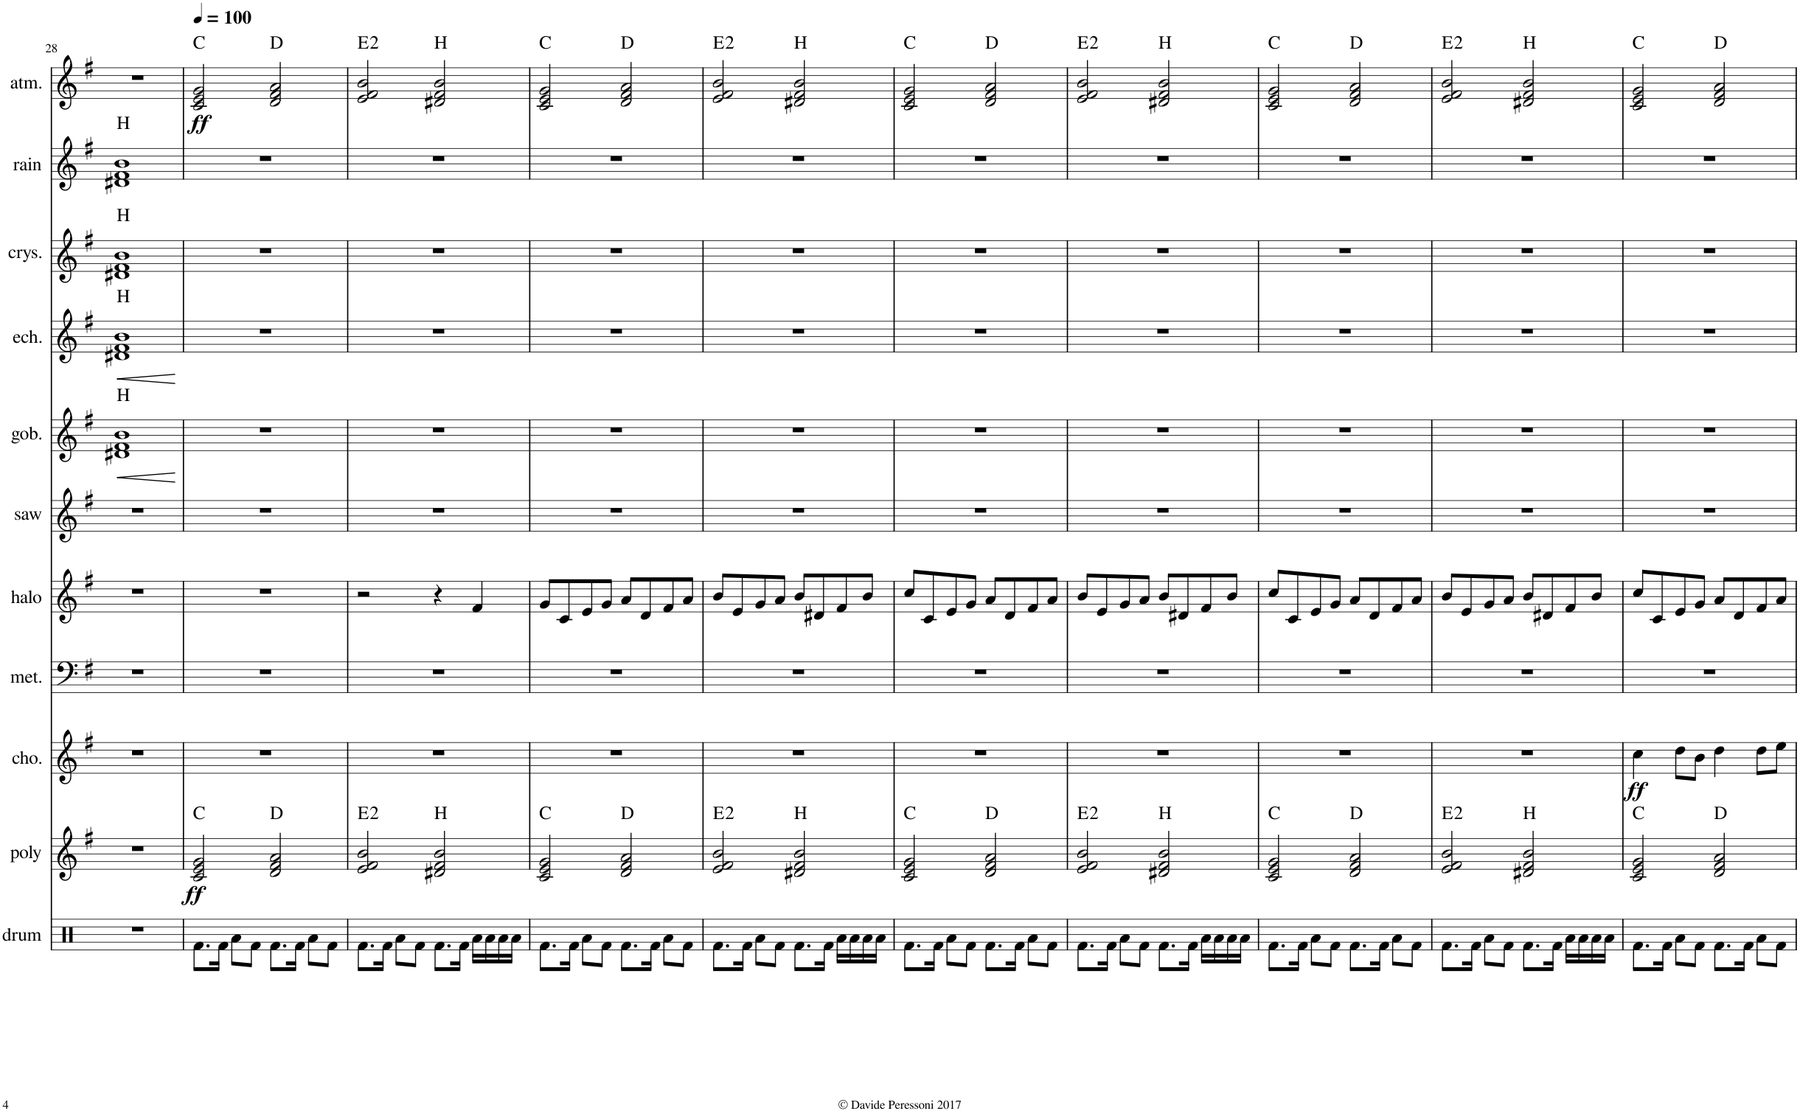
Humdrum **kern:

**kern	**kern	**dynam	**harte	**kern	**dynam	**kern	**kern	**kern	**kern	**dynam	**harte	**kern	**dynam	**harte	**kern	**harte	**kern	**harte	**kern	**dynam	**harte
*part11	*part10	*part10	*part10	*part9	*part9	*part8	*part7	*part6	*part5	*part5	*part5	*part4	*part4	*part4	*part3	*part3	*part2	*part2	*part1	*part1	*part1
*staff11	*staff10	*staff10	*	*staff9	*staff9	*staff8	*staff7	*staff6	*staff5	*staff5	*	*staff4	*staff4	*	*staff3	*	*staff2	*	*staff1	*staff1	*
*I"Synth. drum	*I"Synth. Poly	*	*	*I"Synth. Choir	*	*I"Synth. Metallic	*I"Synth. Halo	*I"Synth. Saw	*I"Synth. Goblins	*	*	*I"Synth. Echoes	*	*	*I"Synth. Crystal	*	*I"Synth. Rain	*	*I"Synth. atmosphere	*	*
*I'drum	*I'poly	*	*	*I'cho.	*	*I'met.	*I'halo	*I'saw	*I'gob.	*	*	*I'ech.	*	*	*I'crys.	*	*I'rain	*	*I'atm.	*	*
!!LO:PB:g=z
*clefX	*clefG2	*	*	*clefG2	*	*clefF4	*clefG2	*clefG2	*clefG2	*	*	*clefG2	*	*	*clefG2	*	*clefG2	*	*clefG2	*	*
*k[]	*k[f#]	*	*	*k[f#]	*	*k[f#]	*k[f#]	*k[f#]	*k[f#]	*	*	*k[f#]	*	*	*k[f#]	*	*k[f#]	*	*k[f#]	*	*
*M4/4	*M4/4	*	*	*M4/4	*	*M4/4	*M4/4	*M4/4	*M4/4	*	*	*M4/4	*	*	*M4/4	*	*M4/4	*	*M4/4	*	*
=28	=28	=28	=28	=28	=28	=28	=28	=28	=28	=28	=28	=28	=28	=28	=28	=28	=28	=28	=28	=28	=28
!	!	!	!	!	!	!	!	!	!	!LO:HP:b	!	!	!LO:HP:b	!	!	!	!	!	!	!	!
1r	1r	.	.	1r	.	1r	1r	1r	1d#X 1f# 1b	<	B:maj	1d#X 1f# 1b	<	B:maj	1d#X 1f# 1b	B:maj	1d#X 1f# 1b	B:maj	1r	.	.
.	.	.	.	.	.	.	.	.	.	[	.	.	[	.	.	.	.	.	.	.	.
=29	=29	=29	=29	=29	=29	=29	=29	=29	=29	=29	=29	=29	=29	=29	=29	=29	=29	=29	=29	=29	=29
*	*	*	*	*	*	*	*	*	*	*	*	*	*	*	*	*	*	*	*MM100	*	*
!	!	!LO:DY:b	!	!	!	!	!	!	!	!	!	!	!	!	!	!	!	!	!	!LO:DY:b	!
8.Rf\L	2c/ 2e/ 2g/	ff	C:maj	1r	.	1r	1r	1r	1r	.	.	1r	.	.	1r	.	1r	.	2c/ 2e/ 2g/	ff	C:maj
16Rf\Jk	.	.	.	.	.	.	.	.	.	.	.	.	.	.	.	.	.	.	.	.	.
8Ra\L	.	.	.	.	.	.	.	.	.	.	.	.	.	.	.	.	.	.	.	.	.
8Rf\J	.	.	.	.	.	.	.	.	.	.	.	.	.	.	.	.	.	.	.	.	.
8.Rf\L	2d/ 2f#/ 2a/	.	D:maj	.	.	.	.	.	.	.	.	.	.	.	.	.	.	.	2d/ 2f#/ 2a/	.	D:maj
16Rf\Jk	.	.	.	.	.	.	.	.	.	.	.	.	.	.	.	.	.	.	.	.	.
8Ra\L	.	.	.	.	.	.	.	.	.	.	.	.	.	.	.	.	.	.	.	.	.
8Rf\J	.	.	.	.	.	.	.	.	.	.	.	.	.	.	.	.	.	.	.	.	.
=30	=30	=30	=30	=30	=30	=30	=30	=30	=30	=30	=30	=30	=30	=30	=30	=30	=30	=30	=30	=30	=30
8.Rf\L	2e/ 2f#/ 2b/	.	E:maj(2)	1r	.	1r	2r	1r	1r	.	.	1r	.	.	1r	.	1r	.	2e/ 2f#/ 2b/	.	E:maj(2)
16Rf\Jk	.	.	.	.	.	.	.	.	.	.	.	.	.	.	.	.	.	.	.	.	.
8Ra\L	.	.	.	.	.	.	.	.	.	.	.	.	.	.	.	.	.	.	.	.	.
8Rf\J	.	.	.	.	.	.	.	.	.	.	.	.	.	.	.	.	.	.	.	.	.
8.Rf\L	2d#X/ 2f#/ 2b/	.	B:maj	.	.	.	4r	.	.	.	.	.	.	.	.	.	.	.	2d#X/ 2f#/ 2b/	.	B:maj
16Rf\Jk	.	.	.	.	.	.	.	.	.	.	.	.	.	.	.	.	.	.	.	.	.
16Ra\LL	.	.	.	.	.	.	4f#/	.	.	.	.	.	.	.	.	.	.	.	.	.	.
16Ra\	.	.	.	.	.	.	.	.	.	.	.	.	.	.	.	.	.	.	.	.	.
16Ra\	.	.	.	.	.	.	.	.	.	.	.	.	.	.	.	.	.	.	.	.	.
16Ra\JJ	.	.	.	.	.	.	.	.	.	.	.	.	.	.	.	.	.	.	.	.	.
=31	=31	=31	=31	=31	=31	=31	=31	=31	=31	=31	=31	=31	=31	=31	=31	=31	=31	=31	=31	=31	=31
8.Rf\L	2c/ 2e/ 2g/	.	C:maj	1r	.	1r	8g/L	1r	1r	.	.	1r	.	.	1r	.	1r	.	2c/ 2e/ 2g/	.	C:maj
.	.	.	.	.	.	.	8c/	.	.	.	.	.	.	.	.	.	.	.	.	.	.
16Rf\Jk	.	.	.	.	.	.	.	.	.	.	.	.	.	.	.	.	.	.	.	.	.
8Ra\L	.	.	.	.	.	.	8e/	.	.	.	.	.	.	.	.	.	.	.	.	.	.
8Rf\J	.	.	.	.	.	.	8g/J	.	.	.	.	.	.	.	.	.	.	.	.	.	.
8.Rf\L	2d/ 2f#/ 2a/	.	D:maj	.	.	.	8a/L	.	.	.	.	.	.	.	.	.	.	.	2d/ 2f#/ 2a/	.	D:maj
.	.	.	.	.	.	.	8d/	.	.	.	.	.	.	.	.	.	.	.	.	.	.
16Rf\Jk	.	.	.	.	.	.	.	.	.	.	.	.	.	.	.	.	.	.	.	.	.
8Ra\L	.	.	.	.	.	.	8f#/	.	.	.	.	.	.	.	.	.	.	.	.	.	.
8Rf\J	.	.	.	.	.	.	8a/J	.	.	.	.	.	.	.	.	.	.	.	.	.	.
=32	=32	=32	=32	=32	=32	=32	=32	=32	=32	=32	=32	=32	=32	=32	=32	=32	=32	=32	=32	=32	=32
8.Rf\L	2e/ 2f#/ 2b/	.	E:maj(2)	1r	.	1r	8b/L	1r	1r	.	.	1r	.	.	1r	.	1r	.	2e/ 2f#/ 2b/	.	E:maj(2)
.	.	.	.	.	.	.	8e/	.	.	.	.	.	.	.	.	.	.	.	.	.	.
16Rf\Jk	.	.	.	.	.	.	.	.	.	.	.	.	.	.	.	.	.	.	.	.	.
8Ra\L	.	.	.	.	.	.	8g/	.	.	.	.	.	.	.	.	.	.	.	.	.	.
8Rf\J	.	.	.	.	.	.	8a/J	.	.	.	.	.	.	.	.	.	.	.	.	.	.
8.Rf\L	2d#X/ 2f#/ 2b/	.	B:maj	.	.	.	8b/L	.	.	.	.	.	.	.	.	.	.	.	2d#X/ 2f#/ 2b/	.	B:maj
.	.	.	.	.	.	.	8d#X/	.	.	.	.	.	.	.	.	.	.	.	.	.	.
16Rf\Jk	.	.	.	.	.	.	.	.	.	.	.	.	.	.	.	.	.	.	.	.	.
16Ra\LL	.	.	.	.	.	.	8f#/	.	.	.	.	.	.	.	.	.	.	.	.	.	.
16Ra\	.	.	.	.	.	.	.	.	.	.	.	.	.	.	.	.	.	.	.	.	.
16Ra\	.	.	.	.	.	.	8b/J	.	.	.	.	.	.	.	.	.	.	.	.	.	.
16Ra\JJ	.	.	.	.	.	.	.	.	.	.	.	.	.	.	.	.	.	.	.	.	.
=33	=33	=33	=33	=33	=33	=33	=33	=33	=33	=33	=33	=33	=33	=33	=33	=33	=33	=33	=33	=33	=33
8.Rf\L	2c/ 2e/ 2g/	.	C:maj	1r	.	1r	8cc/L	1r	1r	.	.	1r	.	.	1r	.	1r	.	2c/ 2e/ 2g/	.	C:maj
.	.	.	.	.	.	.	8c/	.	.	.	.	.	.	.	.	.	.	.	.	.	.
16Rf\Jk	.	.	.	.	.	.	.	.	.	.	.	.	.	.	.	.	.	.	.	.	.
8Ra\L	.	.	.	.	.	.	8e/	.	.	.	.	.	.	.	.	.	.	.	.	.	.
8Rf\J	.	.	.	.	.	.	8g/J	.	.	.	.	.	.	.	.	.	.	.	.	.	.
8.Rf\L	2d/ 2f#/ 2a/	.	D:maj	.	.	.	8a/L	.	.	.	.	.	.	.	.	.	.	.	2d/ 2f#/ 2a/	.	D:maj
.	.	.	.	.	.	.	8d/	.	.	.	.	.	.	.	.	.	.	.	.	.	.
16Rf\Jk	.	.	.	.	.	.	.	.	.	.	.	.	.	.	.	.	.	.	.	.	.
8Ra\L	.	.	.	.	.	.	8f#/	.	.	.	.	.	.	.	.	.	.	.	.	.	.
8Rf\J	.	.	.	.	.	.	8a/J	.	.	.	.	.	.	.	.	.	.	.	.	.	.
=34	=34	=34	=34	=34	=34	=34	=34	=34	=34	=34	=34	=34	=34	=34	=34	=34	=34	=34	=34	=34	=34
8.Rf\L	2e/ 2f#/ 2b/	.	E:maj(2)	1r	.	1r	8b/L	1r	1r	.	.	1r	.	.	1r	.	1r	.	2e/ 2f#/ 2b/	.	E:maj(2)
.	.	.	.	.	.	.	8e/	.	.	.	.	.	.	.	.	.	.	.	.	.	.
16Rf\Jk	.	.	.	.	.	.	.	.	.	.	.	.	.	.	.	.	.	.	.	.	.
8Ra\L	.	.	.	.	.	.	8g/	.	.	.	.	.	.	.	.	.	.	.	.	.	.
8Rf\J	.	.	.	.	.	.	8a/J	.	.	.	.	.	.	.	.	.	.	.	.	.	.
8.Rf\L	2d#X/ 2f#/ 2b/	.	B:maj	.	.	.	8b/L	.	.	.	.	.	.	.	.	.	.	.	2d#X/ 2f#/ 2b/	.	B:maj
.	.	.	.	.	.	.	8d#X/	.	.	.	.	.	.	.	.	.	.	.	.	.	.
16Rf\Jk	.	.	.	.	.	.	.	.	.	.	.	.	.	.	.	.	.	.	.	.	.
16Ra\LL	.	.	.	.	.	.	8f#/	.	.	.	.	.	.	.	.	.	.	.	.	.	.
16Ra\	.	.	.	.	.	.	.	.	.	.	.	.	.	.	.	.	.	.	.	.	.
16Ra\	.	.	.	.	.	.	8b/J	.	.	.	.	.	.	.	.	.	.	.	.	.	.
16Ra\JJ	.	.	.	.	.	.	.	.	.	.	.	.	.	.	.	.	.	.	.	.	.
=35	=35	=35	=35	=35	=35	=35	=35	=35	=35	=35	=35	=35	=35	=35	=35	=35	=35	=35	=35	=35	=35
8.Rf\L	2c/ 2e/ 2g/	.	C:maj	1r	.	1r	8cc/L	1r	1r	.	.	1r	.	.	1r	.	1r	.	2c/ 2e/ 2g/	.	C:maj
.	.	.	.	.	.	.	8c/	.	.	.	.	.	.	.	.	.	.	.	.	.	.
16Rf\Jk	.	.	.	.	.	.	.	.	.	.	.	.	.	.	.	.	.	.	.	.	.
8Ra\L	.	.	.	.	.	.	8e/	.	.	.	.	.	.	.	.	.	.	.	.	.	.
8Rf\J	.	.	.	.	.	.	8g/J	.	.	.	.	.	.	.	.	.	.	.	.	.	.
8.Rf\L	2d/ 2f#/ 2a/	.	D:maj	.	.	.	8a/L	.	.	.	.	.	.	.	.	.	.	.	2d/ 2f#/ 2a/	.	D:maj
.	.	.	.	.	.	.	8d/	.	.	.	.	.	.	.	.	.	.	.	.	.	.
16Rf\Jk	.	.	.	.	.	.	.	.	.	.	.	.	.	.	.	.	.	.	.	.	.
8Ra\L	.	.	.	.	.	.	8f#/	.	.	.	.	.	.	.	.	.	.	.	.	.	.
8Rf\J	.	.	.	.	.	.	8a/J	.	.	.	.	.	.	.	.	.	.	.	.	.	.
=36	=36	=36	=36	=36	=36	=36	=36	=36	=36	=36	=36	=36	=36	=36	=36	=36	=36	=36	=36	=36	=36
8.Rf\L	2e/ 2f#/ 2b/	.	E:maj(2)	1r	.	1r	8b/L	1r	1r	.	.	1r	.	.	1r	.	1r	.	2e/ 2f#/ 2b/	.	E:maj(2)
.	.	.	.	.	.	.	8e/	.	.	.	.	.	.	.	.	.	.	.	.	.	.
16Rf\Jk	.	.	.	.	.	.	.	.	.	.	.	.	.	.	.	.	.	.	.	.	.
8Ra\L	.	.	.	.	.	.	8g/	.	.	.	.	.	.	.	.	.	.	.	.	.	.
8Rf\J	.	.	.	.	.	.	8a/J	.	.	.	.	.	.	.	.	.	.	.	.	.	.
8.Rf\L	2d#X/ 2f#/ 2b/	.	B:maj	.	.	.	8b/L	.	.	.	.	.	.	.	.	.	.	.	2d#X/ 2f#/ 2b/	.	B:maj
.	.	.	.	.	.	.	8d#X/	.	.	.	.	.	.	.	.	.	.	.	.	.	.
16Rf\Jk	.	.	.	.	.	.	.	.	.	.	.	.	.	.	.	.	.	.	.	.	.
16Ra\LL	.	.	.	.	.	.	8f#/	.	.	.	.	.	.	.	.	.	.	.	.	.	.
16Ra\	.	.	.	.	.	.	.	.	.	.	.	.	.	.	.	.	.	.	.	.	.
16Ra\	.	.	.	.	.	.	8b/J	.	.	.	.	.	.	.	.	.	.	.	.	.	.
16Ra\JJ	.	.	.	.	.	.	.	.	.	.	.	.	.	.	.	.	.	.	.	.	.
=37	=37	=37	=37	=37	=37	=37	=37	=37	=37	=37	=37	=37	=37	=37	=37	=37	=37	=37	=37	=37	=37
!	!	!	!	!	!LO:DY:b	!	!	!	!	!	!	!	!	!	!	!	!	!	!	!	!
8.Rf\L	2c/ 2e/ 2g/	.	C:maj	4cc\	ff	1r	8cc/L	1r	1r	.	.	1r	.	.	1r	.	1r	.	2c/ 2e/ 2g/	.	C:maj
.	.	.	.	.	.	.	8c/	.	.	.	.	.	.	.	.	.	.	.	.	.	.
16Rf\Jk	.	.	.	.	.	.	.	.	.	.	.	.	.	.	.	.	.	.	.	.	.
8Ra\L	.	.	.	8dd\L	.	.	8e/	.	.	.	.	.	.	.	.	.	.	.	.	.	.
8Rf\J	.	.	.	8b\J	.	.	8g/J	.	.	.	.	.	.	.	.	.	.	.	.	.	.
8.Rf\L	2d/ 2f#/ 2a/	.	D:maj	4dd\	.	.	8a/L	.	.	.	.	.	.	.	.	.	.	.	2d/ 2f#/ 2a/	.	D:maj
.	.	.	.	.	.	.	8d/	.	.	.	.	.	.	.	.	.	.	.	.	.	.
16Rf\Jk	.	.	.	.	.	.	.	.	.	.	.	.	.	.	.	.	.	.	.	.	.
8Ra\L	.	.	.	8dd\L	.	.	8f#/	.	.	.	.	.	.	.	.	.	.	.	.	.	.
8Rf\J	.	.	.	8ee\J	.	.	8a/J	.	.	.	.	.	.	.	.	.	.	.	.	.	.
=	=	=	=	=	=	=	=	=	=	=	=	=	=	=	=	=	=	=	=	=	=
*-	*-	*-	*-	*-	*-	*-	*-	*-	*-	*-	*-	*-	*-	*-	*-	*-	*-	*-	*-	*-	*-
